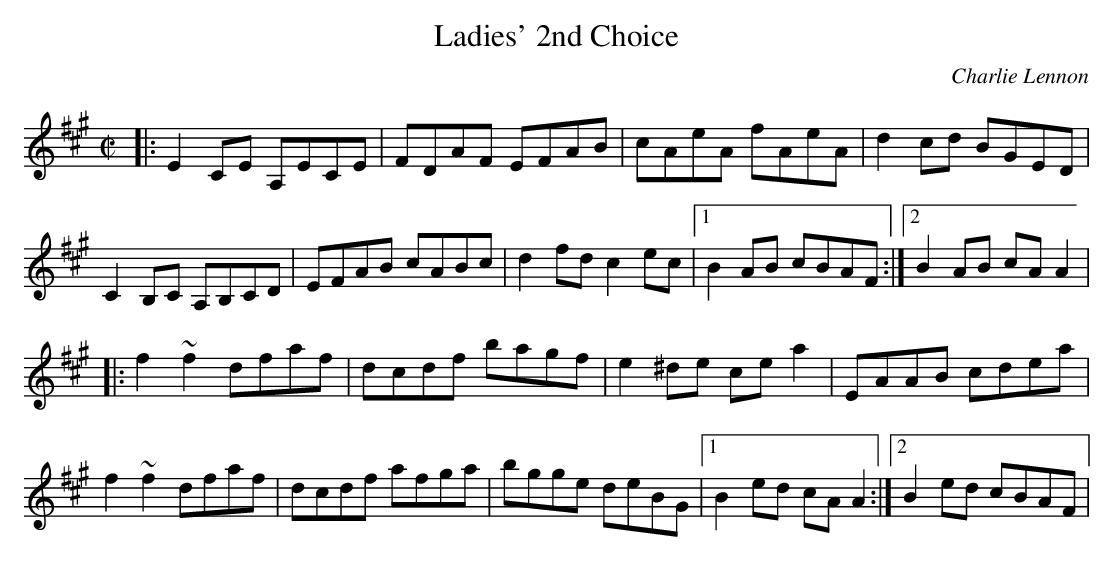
X:1
T:Ladies' 2nd Choice
C:Charlie Lennon
M:C|
K:A
|: E2CE A,ECE | FDAF EFAB | cAeA fAeA | d2cd BGED |
C2B,C A,B,CD | EFAB cABc | d2fd c2ec |1 B2AB cBAF :|2 B2AB cAA2 |
|: f2~f2 dfaf | dcdf bagf | e2^de cea2 | EAAB cdea |
f2~f2 dfaf | dcdf afga | bgge deBG |1 B2ed cAA2 :|2 B2ed cBAF |
